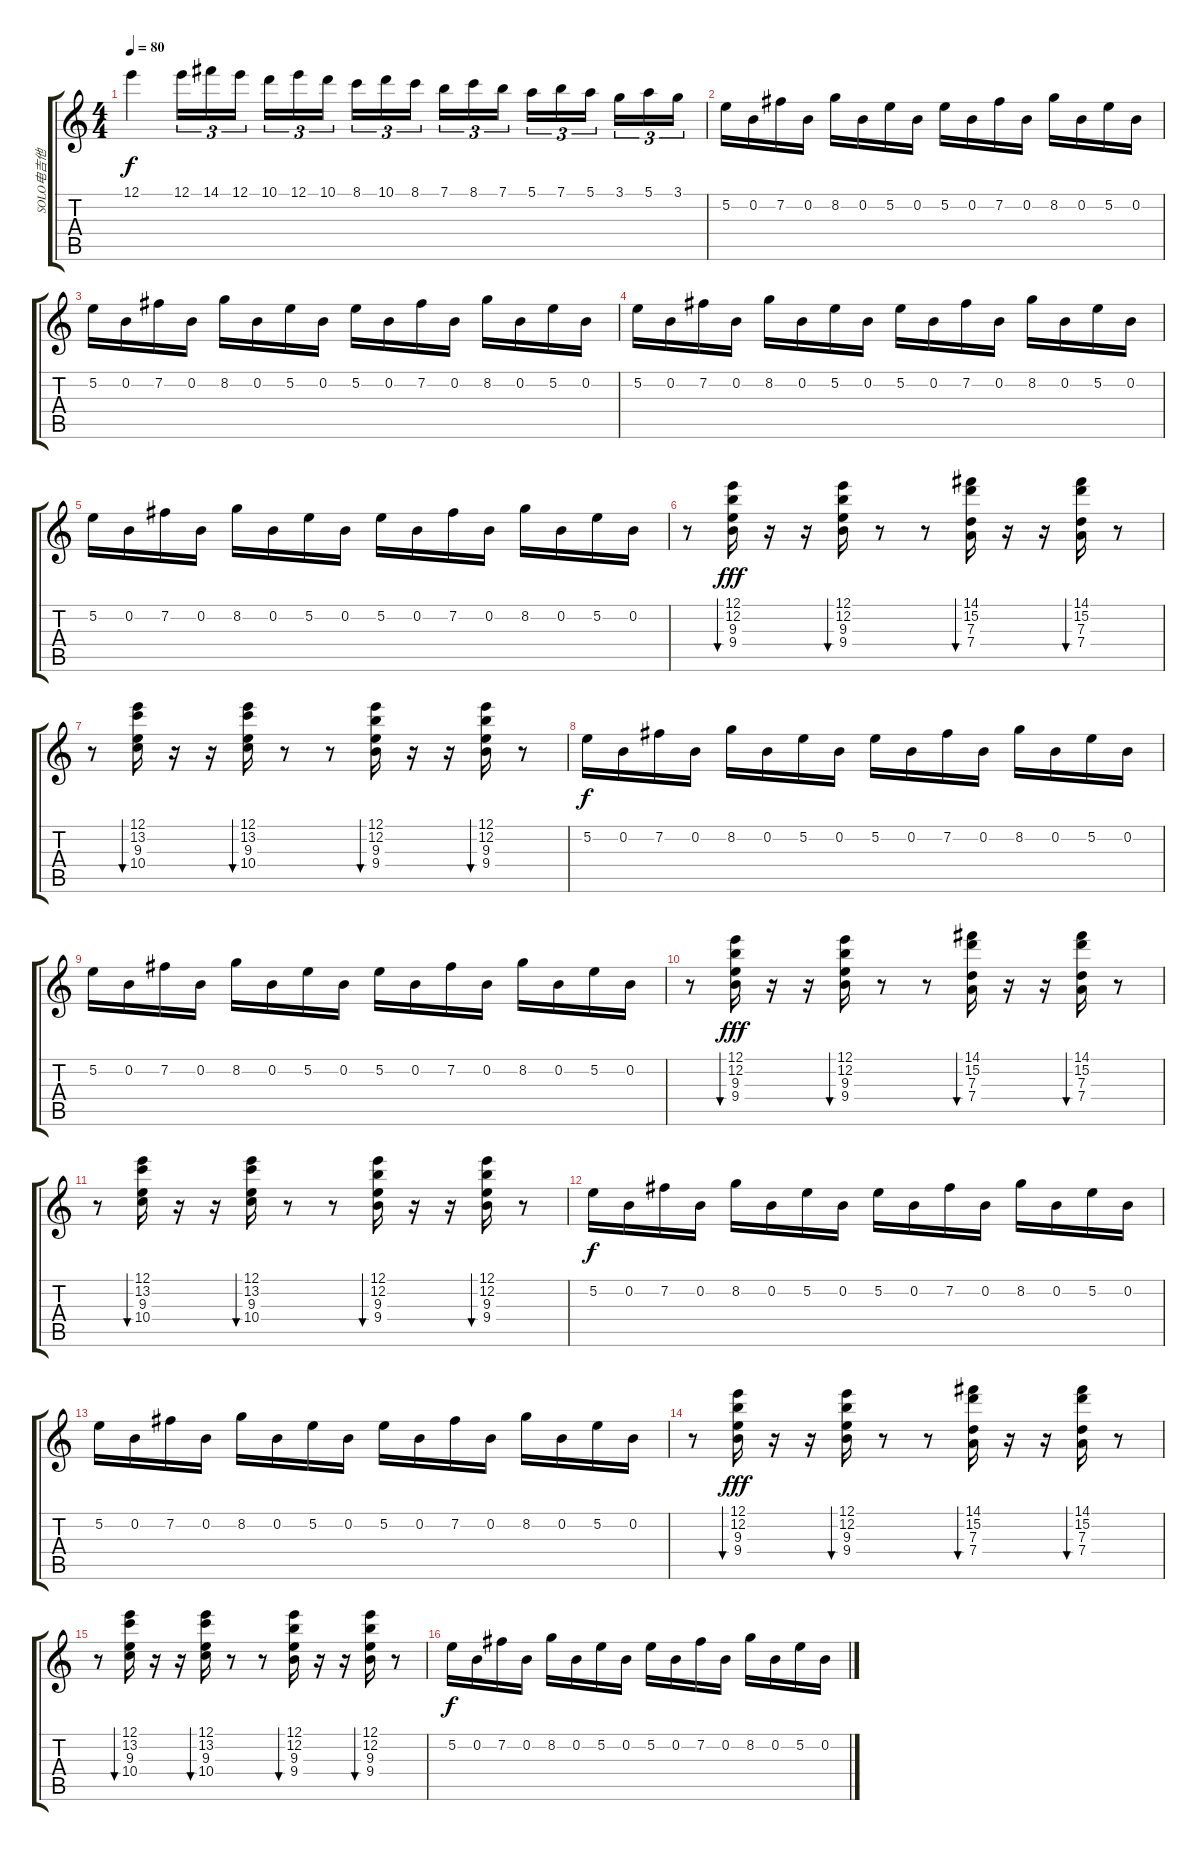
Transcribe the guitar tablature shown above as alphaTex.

\track ("SOLO电吉他" "SOLO电吉他") {instrument distortionguitar}
\staff {score tabs}
\tuning (E4 B3 G3 D3 A2 E2) {hide}
\ts (4 4)
\tempo 80
\clef g2
\ks c
12.1.4{dy f} 12.1.16{tu (3 2)} 14.1.16{tu (3 2)} 12.1.16{tu (3 2)} 10.1.16{tu (3 2)} 12.1.16{tu (3 2)} 10.1.16{tu (3 2)} 8.1.16{tu (3 2)} 10.1.16{tu (3 2)} 8.1.16{tu (3 2)} 7.1.16{tu (3 2)} 8.1.16{tu (3 2)} 7.1.16{tu (3 2)} 5.1.16{tu (3 2)} 7.1.16{tu (3 2)} 5.1.16{tu (3 2)} 3.1.16{tu (3 2)} 5.1.16{tu (3 2)} 3.1.16{tu (3 2)} |
5.2.16 0.2.16 7.2.16 0.2.16 8.2.16 0.2.16 5.2.16 0.2.16 5.2.16 0.2.16 7.2.16 0.2.16 8.2.16 0.2.16 5.2.16 0.2.16 |
5.2.16 0.2.16 7.2.16 0.2.16 8.2.16 0.2.16 5.2.16 0.2.16 5.2.16 0.2.16 7.2.16 0.2.16 8.2.16 0.2.16 5.2.16 0.2.16 |
5.2.16 0.2.16 7.2.16 0.2.16 8.2.16 0.2.16 5.2.16 0.2.16 5.2.16 0.2.16 7.2.16 0.2.16 8.2.16 0.2.16 5.2.16 0.2.16 |
5.2.16 0.2.16 7.2.16 0.2.16 8.2.16 0.2.16 5.2.16 0.2.16 5.2.16 0.2.16 7.2.16 0.2.16 8.2.16 0.2.16 5.2.16 0.2.16 |
r.8{volume 12 instrument electricguitarclean} (12.1 12.2 9.3 9.4).16{bu 30 dy fff} r.16 r.16 (12.1 12.2 9.3 9.4).16{bu 30} r.8 r.8 (14.1 15.2 7.3 7.4).16{bu 30} r.16 r.16 (14.1 15.2 7.3 7.4).16{bu 30} r.8 |
r.8{volume 12 instrument electricguitarclean} (12.1 13.2 9.3 10.4).16{bu 30} r.16 r.16 (12.1 13.2 9.3 10.4).16{bu 30} r.8 r.8 (12.1 12.2 9.3 9.4).16{bu 30} r.16 r.16 (12.1 12.2 9.3 9.4).16{bu 30} r.8 |
5.2.16{dy f volume 12} 0.2.16 7.2.16 0.2.16 8.2.16 0.2.16 5.2.16 0.2.16 5.2.16 0.2.16 7.2.16 0.2.16 8.2.16 0.2.16 5.2.16 0.2.16 |
5.2.16 0.2.16 7.2.16 0.2.16 8.2.16 0.2.16 5.2.16 0.2.16 5.2.16 0.2.16 7.2.16 0.2.16 8.2.16 0.2.16 5.2.16 0.2.16 |
r.8{volume 12 instrument electricguitarclean} (12.1 12.2 9.3 9.4).16{bu 30 dy fff} r.16 r.16 (12.1 12.2 9.3 9.4).16{bu 30} r.8 r.8 (14.1 15.2 7.3 7.4).16{bu 30} r.16 r.16 (14.1 15.2 7.3 7.4).16{bu 30} r.8 |
r.8{volume 12 instrument electricguitarclean} (12.1 13.2 9.3 10.4).16{bu 30} r.16 r.16 (12.1 13.2 9.3 10.4).16{bu 30} r.8 r.8 (12.1 12.2 9.3 9.4).16{bu 30} r.16 r.16 (12.1 12.2 9.3 9.4).16{bu 30} r.8 |
5.2.16{dy f volume 12} 0.2.16 7.2.16 0.2.16 8.2.16 0.2.16 5.2.16 0.2.16 5.2.16 0.2.16 7.2.16 0.2.16 8.2.16 0.2.16 5.2.16 0.2.16 |
5.2.16 0.2.16 7.2.16 0.2.16 8.2.16 0.2.16 5.2.16 0.2.16 5.2.16 0.2.16 7.2.16 0.2.16 8.2.16 0.2.16 5.2.16 0.2.16 |
r.8{volume 12 instrument electricguitarclean} (12.1 12.2 9.3 9.4).16{bu 30 dy fff} r.16 r.16 (12.1 12.2 9.3 9.4).16{bu 30} r.8 r.8 (14.1 15.2 7.3 7.4).16{bu 30} r.16 r.16 (14.1 15.2 7.3 7.4).16{bu 30} r.8 |
r.8{volume 12 instrument electricguitarclean} (12.1 13.2 9.3 10.4).16{bu 30} r.16 r.16 (12.1 13.2 9.3 10.4).16{bu 30} r.8 r.8 (12.1 12.2 9.3 9.4).16{bu 30} r.16 r.16 (12.1 12.2 9.3 9.4).16{bu 30} r.8 |
5.2.16{dy f volume 12} 0.2.16 7.2.16 0.2.16 8.2.16 0.2.16 5.2.16 0.2.16 5.2.16 0.2.16 7.2.16 0.2.16 8.2.16 0.2.16 5.2.16 0.2.16
